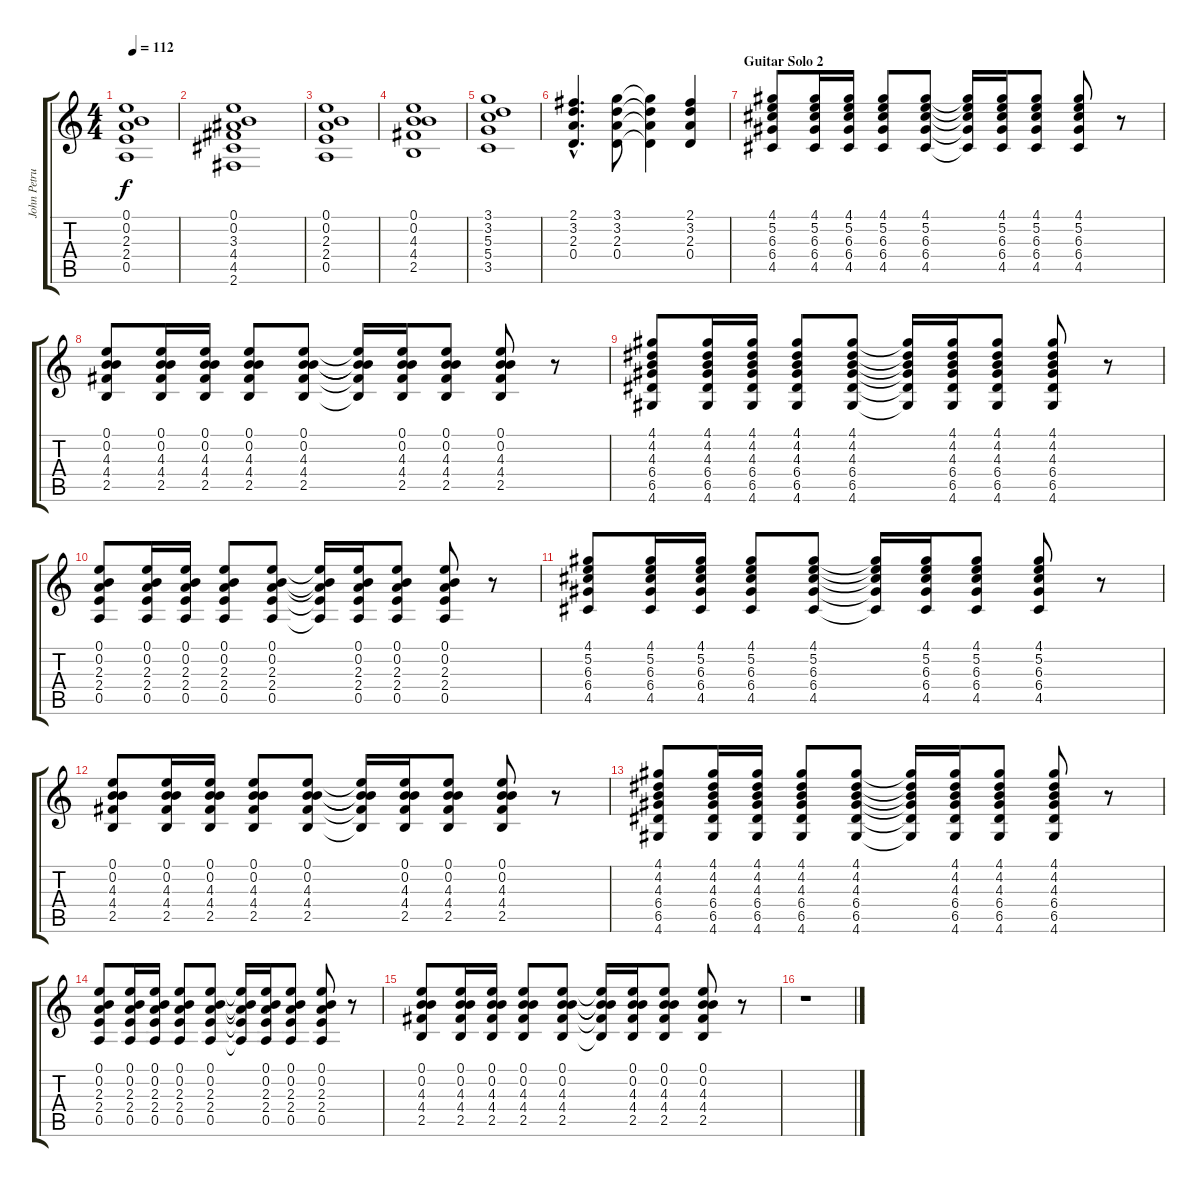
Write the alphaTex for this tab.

\track ("John Petrucci" "John Petru") {instrument acousticguitarsteel}
\staff {score tabs}
\tuning (E4 B3 G3 D3 A2 E2) {hide}
\ts (4 4)
\tempo 112
\clef g2
\ks c
(0.1 0.2 2.3 2.4 0.5).1{dy f} |
(0.1 0.2 3.3 4.4 4.5 2.6).1 |
(0.1 0.2 2.3 2.4 0.5).1 |
(0.1 0.2 4.3 4.4 2.5).1 |
(3.1 3.2 5.3 5.4 3.5).1 |
(2.1{hac} 3.2{hac} 2.3{hac} 0.4{hac}).4{d} (3.1 3.2 2.3 0.4).8 (3.1{t} 3.2{t} 2.3{t} 0.4{t}).4 (2.1 3.2 2.3 0.4).4 |
\section ("" "Guitar Solo 2")
(4.1 5.2 6.3 6.4 4.5).8 (4.1 5.2 6.3 6.4 4.5).16 (4.1 5.2 6.3 6.4 4.5).16 (4.1 5.2 6.3 6.4 4.5).8 (4.1 5.2 6.3 6.4 4.5).8 (4.1{t} 5.2{t} 6.3{t} 6.4{t} 4.5{t}).16 (4.1 5.2 6.3 6.4 4.5).16 (4.1 5.2 6.3 6.4 4.5).8 (4.1 5.2 6.3 6.4 4.5).8 r.8 |
(0.1 0.2 4.3 4.4 2.5).8 (0.1 0.2 4.3 4.4 2.5).16 (0.1 0.2 4.3 4.4 2.5).16 (0.1 0.2 4.3 4.4 2.5).8 (0.1 0.2 4.3 4.4 2.5).8 (0.1{t} 0.2{t} 4.3{t} 4.4{t} 2.5{t}).16 (0.1 0.2 4.3 4.4 2.5).16 (0.1 0.2 4.3 4.4 2.5).8 (0.1 0.2 4.3 4.4 2.5).8 r.8 |
(4.1 4.2 4.3 6.4 6.5 4.6).8 (4.1 4.2 4.3 6.4 6.5 4.6).16 (4.1 4.2 4.3 6.4 6.5 4.6).16 (4.1 4.2 4.3 6.4 6.5 4.6).8 (4.1 4.2 4.3 6.4 6.5 4.6).8 (4.1{t} 4.2{t} 4.3{t} 6.4{t} 6.5{t} 4.6{t}).16 (4.1 4.2 4.3 6.4 6.5 4.6).16 (4.1 4.2 4.3 6.4 6.5 4.6).8 (4.1 4.2 4.3 6.4 6.5 4.6).8 r.8 |
(0.1 0.2 2.3 2.4 0.5).8 (0.1 0.2 2.3 2.4 0.5).16 (0.1 0.2 2.3 2.4 0.5).16 (0.1 0.2 2.3 2.4 0.5).8 (0.1 0.2 2.3 2.4 0.5).8 (0.1{t} 0.2{t} 2.3{t} 2.4{t} 0.5{t}).16 (0.1 0.2 2.3 2.4 0.5).16 (0.1 0.2 2.3 2.4 0.5).8 (0.1 0.2 2.3 2.4 0.5).8 r.8 |
(4.1 5.2 6.3 6.4 4.5).8 (4.1 5.2 6.3 6.4 4.5).16 (4.1 5.2 6.3 6.4 4.5).16 (4.1 5.2 6.3 6.4 4.5).8 (4.1 5.2 6.3 6.4 4.5).8 (4.1{t} 5.2{t} 6.3{t} 6.4{t} 4.5{t}).16 (4.1 5.2 6.3 6.4 4.5).16 (4.1 5.2 6.3 6.4 4.5).8 (4.1 5.2 6.3 6.4 4.5).8 r.8 |
(0.1 0.2 4.3 4.4 2.5).8 (0.1 0.2 4.3 4.4 2.5).16 (0.1 0.2 4.3 4.4 2.5).16 (0.1 0.2 4.3 4.4 2.5).8 (0.1 0.2 4.3 4.4 2.5).8 (0.1{t} 0.2{t} 4.3{t} 4.4{t} 2.5{t}).16 (0.1 0.2 4.3 4.4 2.5).16 (0.1 0.2 4.3 4.4 2.5).8 (0.1 0.2 4.3 4.4 2.5).8 r.8 |
(4.1 4.2 4.3 6.4 6.5 4.6).8 (4.1 4.2 4.3 6.4 6.5 4.6).16 (4.1 4.2 4.3 6.4 6.5 4.6).16 (4.1 4.2 4.3 6.4 6.5 4.6).8 (4.1 4.2 4.3 6.4 6.5 4.6).8 (4.1{t} 4.2{t} 4.3{t} 6.4{t} 6.5{t} 4.6{t}).16 (4.1 4.2 4.3 6.4 6.5 4.6).16 (4.1 4.2 4.3 6.4 6.5 4.6).8 (4.1 4.2 4.3 6.4 6.5 4.6).8 r.8 |
(0.1 0.2 2.3 2.4 0.5).8 (0.1 0.2 2.3 2.4 0.5).16 (0.1 0.2 2.3 2.4 0.5).16 (0.1 0.2 2.3 2.4 0.5).8 (0.1 0.2 2.3 2.4 0.5).8 (0.1{t} 0.2{t} 2.3{t} 2.4{t} 0.5{t}).16 (0.1 0.2 2.3 2.4 0.5).16 (0.1 0.2 2.3 2.4 0.5).8 (0.1 0.2 2.3 2.4 0.5).8 r.8 |
(0.1 0.2 4.3 4.4 2.5).8 (0.1 0.2 4.3 4.4 2.5).16 (0.1 0.2 4.3 4.4 2.5).16 (0.1 0.2 4.3 4.4 2.5).8 (0.1 0.2 4.3 4.4 2.5).8 (0.1{t} 0.2{t} 4.3{t} 4.4{t} 2.5{t}).16 (0.1 0.2 4.3 4.4 2.5).16 (0.1 0.2 4.3 4.4 2.5).8 (0.1 0.2 4.3 4.4 2.5).8 r.8 |
r.1
